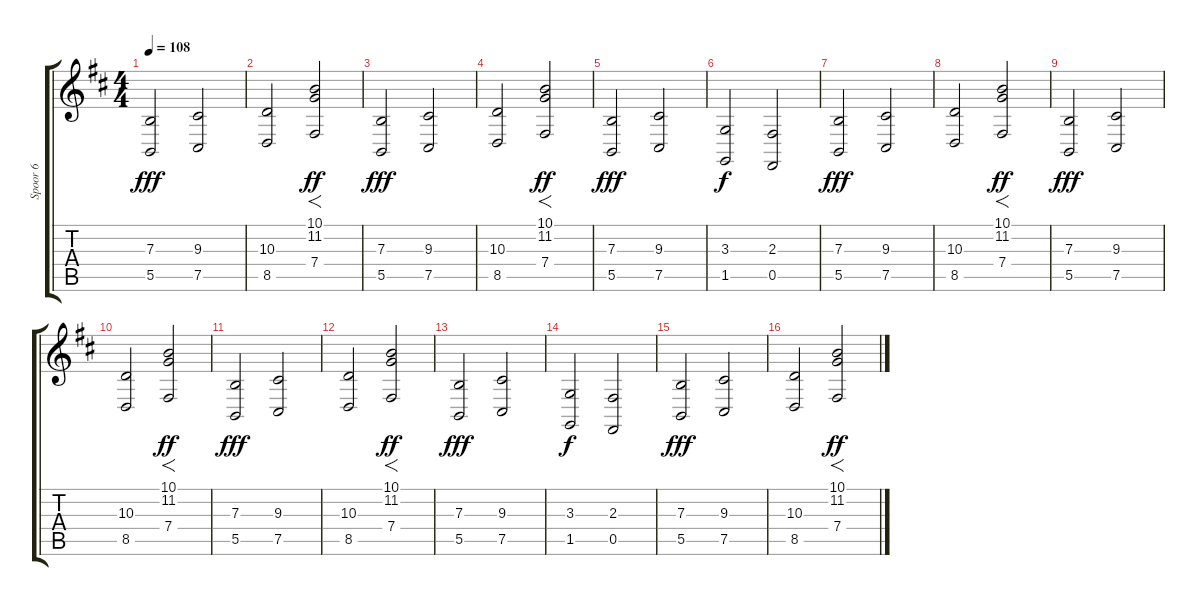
\track ("Spoor 6" "Spoor 6") {instrument choiraahs}
\staff {score tabs}
\tuning (Db4 Ab3 E3 B2 Gb2 B1) {hide}
\ts (4 4)
\tempo 108
\clef g2
\ks d
(7.3 5.5).2{dy fff} (9.3 7.5).2 |
(10.3 8.5).2 (10.1 11.2 7.4).2{f dy ff} |
(7.3 5.5).2{dy fff} (9.3 7.5).2 |
(10.3 8.5).2 (10.1 11.2 7.4).2{f dy ff} |
(7.3 5.5).2{dy fff} (9.3 7.5).2 |
(3.3 1.5).2{dy f} (2.3 0.5).2 |
(7.3 5.5).2{dy fff} (9.3 7.5).2 |
(10.3 8.5).2 (10.1 11.2 7.4).2{f dy ff} |
(7.3 5.5).2{dy fff} (9.3 7.5).2 |
(10.3 8.5).2 (10.1 11.2 7.4).2{f dy ff} |
(7.3 5.5).2{dy fff} (9.3 7.5).2 |
(10.3 8.5).2 (10.1 11.2 7.4).2{f dy ff} |
(7.3 5.5).2{dy fff} (9.3 7.5).2 |
(3.3 1.5).2{dy f} (2.3 0.5).2 |
(7.3 5.5).2{dy fff} (9.3 7.5).2 |
(10.3 8.5).2 (10.1 11.2 7.4).2{f dy ff}
